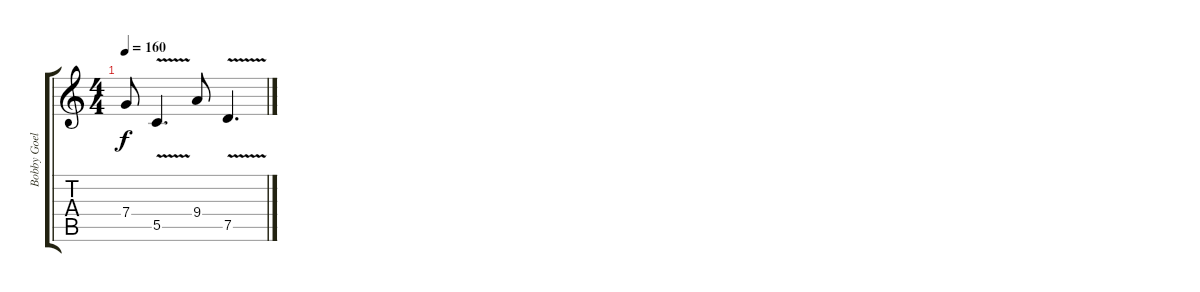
\track ("Bobby Goelble" "Bobby Goel") {instrument distortionguitar}
\staff {score tabs}
\tuning (D4 A3 F3 C3 G2 D2) {hide}
\ts (4 4)
\tempo 160
\clef g2
\ks c
7.4.8{dy f} 5.5{v}.4{d} 9.4.8 7.5{v}.4{d}
